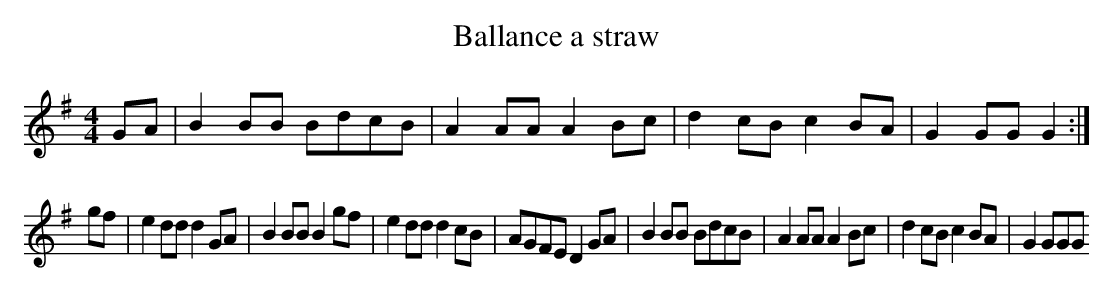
X:1
T:Ballance a straw
M:4/4
L:1/8
K:G
GA|B2BB BdcB|A2AAA2Bc|d2cBc2BA|G2GGG2:|!
gf|e2ddd2GA|B2BBB2gf|e2ddd2cB|AGFED2GA|B2BB BdcB|A2AAA2Bc|d2cBc2BA|G2GGG
2:|
